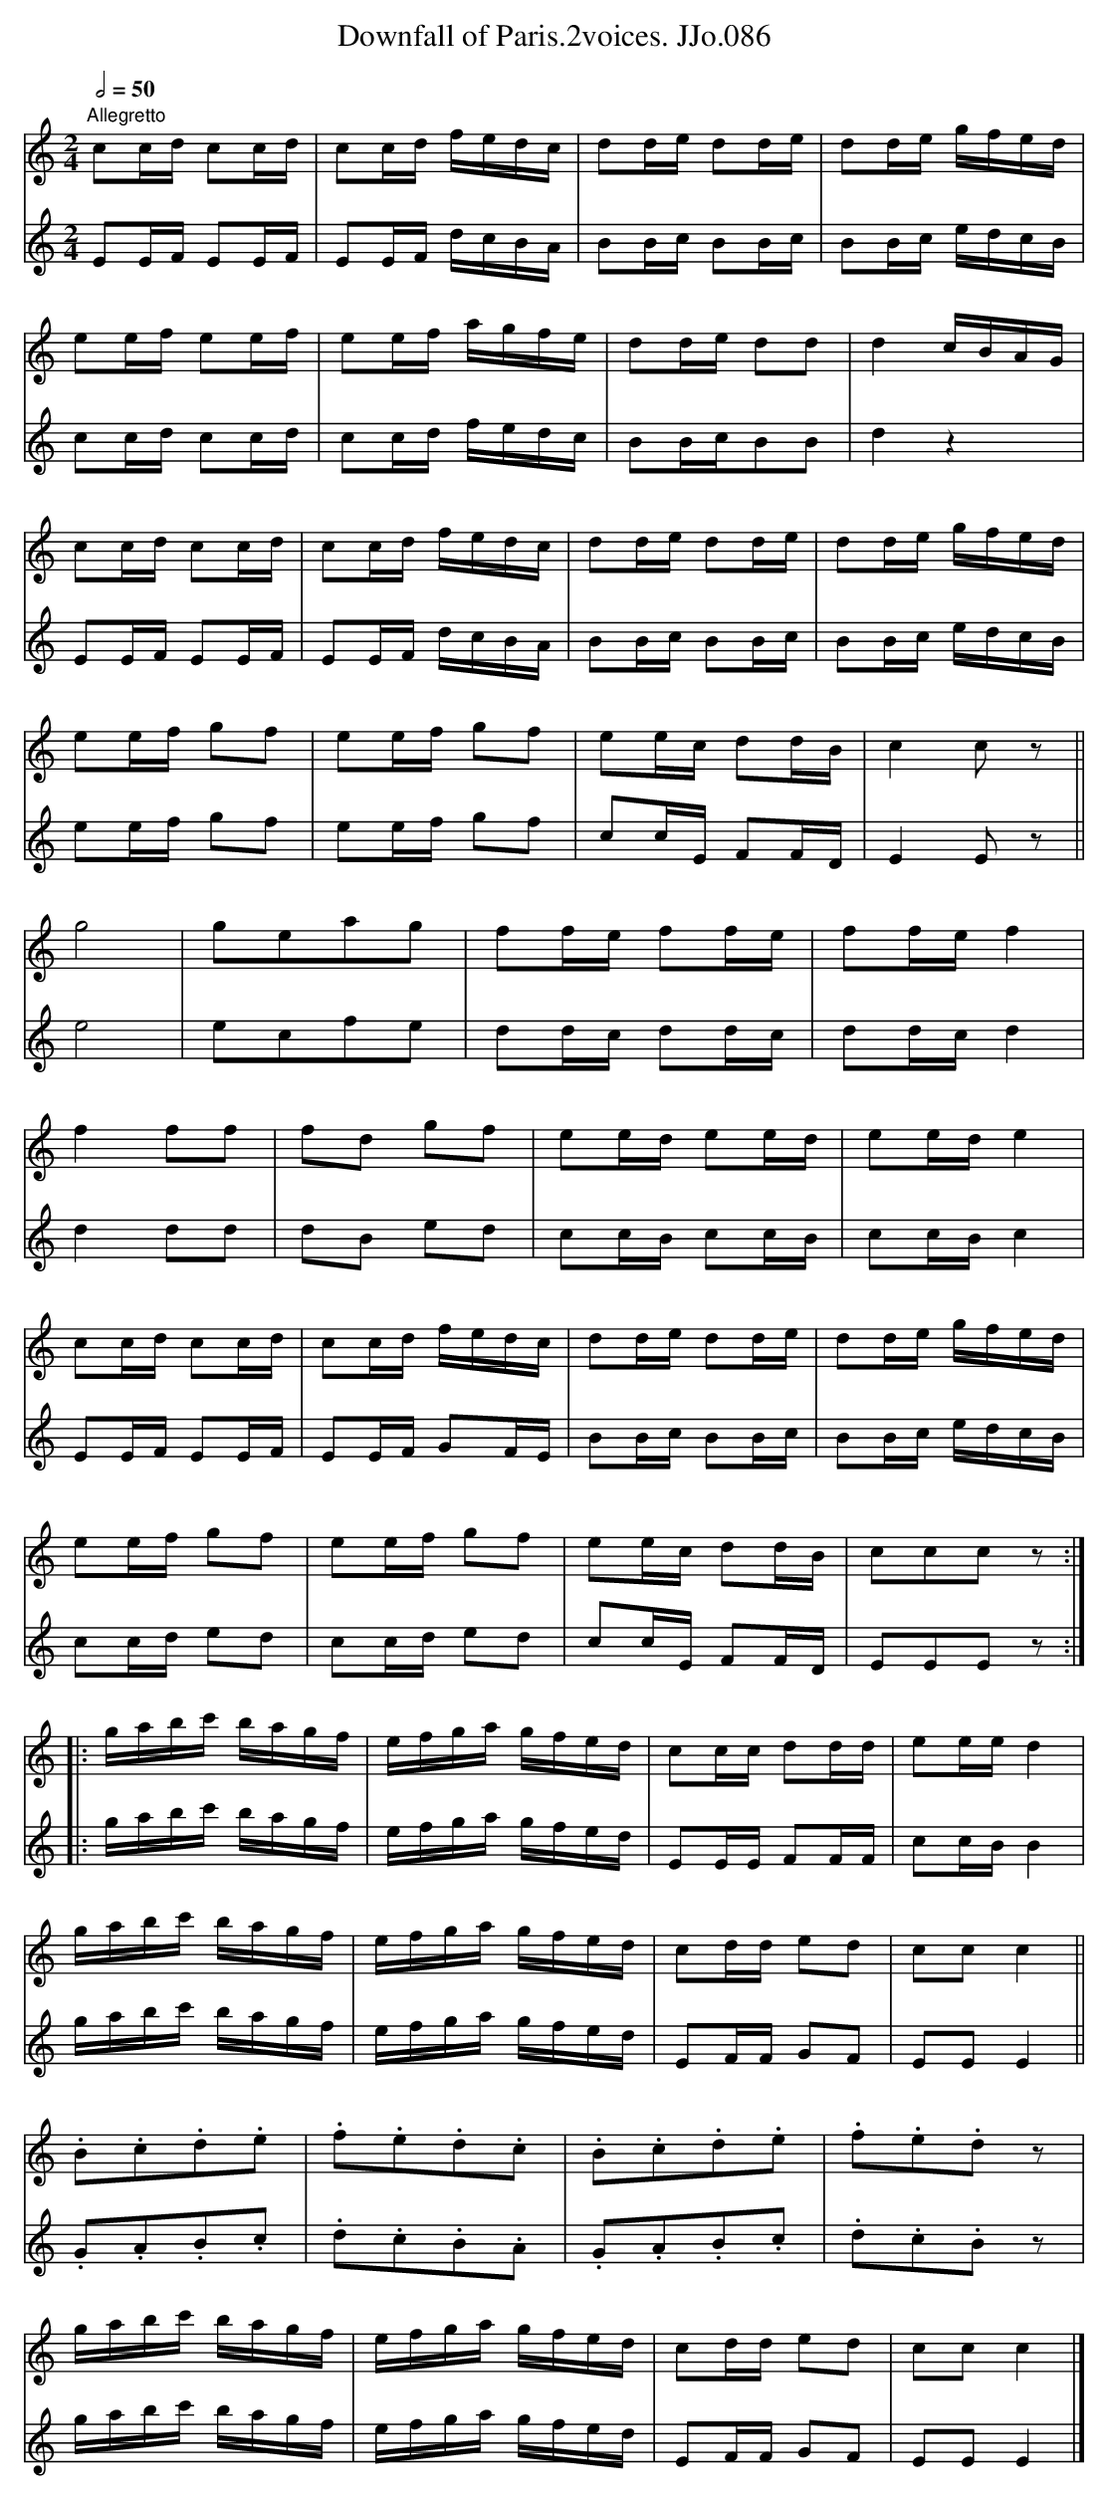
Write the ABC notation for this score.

X:1
T:Downfall of Paris.2voices. JJo.086
L:1/8
M:2/4
Q:1/2=50
K:C
"Allegretto"
[V:1]cc/d/ cc/d/|cc/d/ f/e/d/c/|dd/e/ dd/e/|dd/e/ g/f/e/d/|!
[V:2]EE/F/ EE/F/|EE/F/ d/c/B/A/|BB/c/ BB/c/|BB/c/ e/d/c/B/|!
[V:1]ee/f/ ee/f/|ee/f/ a/g/f/e/|dd/e/ dd|d2 c/B/A/G/|!
[V:2]cc/d/ cc/d/|cc/d/ f/e/d/c/|BB/c/BB|d2z2|!
[V:1]cc/d/ cc/d/|cc/d/ f/e/d/c/|dd/e/ dd/e/|dd/e/ g/f/e/d/|!
[V:2]EE/F/ EE/F/|EE/F/ d/c/B/A/|BB/c/ BB/c/|BB/c/ e/d/c/B/|!
[V:1]ee/f/ gf|ee/f/ gf|ee/c/ dd/B/|c2cz||!
[V:2]ee/f/ gf|ee/f/ gf|cc/E/ FF/D/|E2Ez||!
[V:1]g4|geag|ff/e/ ff/e/|ff/e/ f2|!
[V:2]e4|ecfe|dd/c/ dd/c/|dd/c/ d2|!
[V:1]f2ff|fd gf|ee/d/ ee/d/|ee/d/e2|!
[V:2]d2dd|dB ed|cc/B/ cc/B/|cc/B/c2|!
[V:1]cc/d/ cc/d/|cc/d/ f/e/d/c/|dd/e/ dd/e/|dd/e/ g/f/e/d/|!
[V:2]EE/F/ EE/F/|EE/F/ GF/E/|BB/c/ BB/c/|BB/c/ e/d/c/B/|!
[V:1]ee/f/ gf|ee/f/ gf|ee/c/ dd/B/|cccz::!
[V:2]cc/d/ ed|cc/d/ ed|cc/E/ FF/D/|EEEz::!
[V:1]g/a/b/c'/ b/a/g/f/|e/f/g/a/ g/f/e/d/|cc/c/ dd/d/|ee/e/ d2|!
[V:2]g/a/b/c'/ b/a/g/f/|e/f/g/a/ g/f/e/d/|EE/E/ FF/F/|cc/B/ B2|!
[V:1]g/a/b/c'/ b/a/g/f/|e/f/g/a/ g/f/e/d/|cd/d/ ed|ccc2||!
[V:2]g/a/b/c'/ b/a/g/f/|e/f/g/a/ g/f/e/d/|EF/F/ GF|EEE2||!
[V:1].B.c.d.e| .f.e.d.c|.B.c.d.e| .f.e.d z|!
[V:2].G.A.B.c|.d.c.B.A|.G.A.B.c|.d.c.B z|!
[V:1]g/a/b/c'/ b/a/g/f/|e/f/g/a/ g/f/e/d/|cd/d/ ed|ccc2|]
[V:2]g/a/b/c'/ b/a/g/f/|e/f/g/a/ g/f/e/d/|EF/F/ GF|EEE2|]
